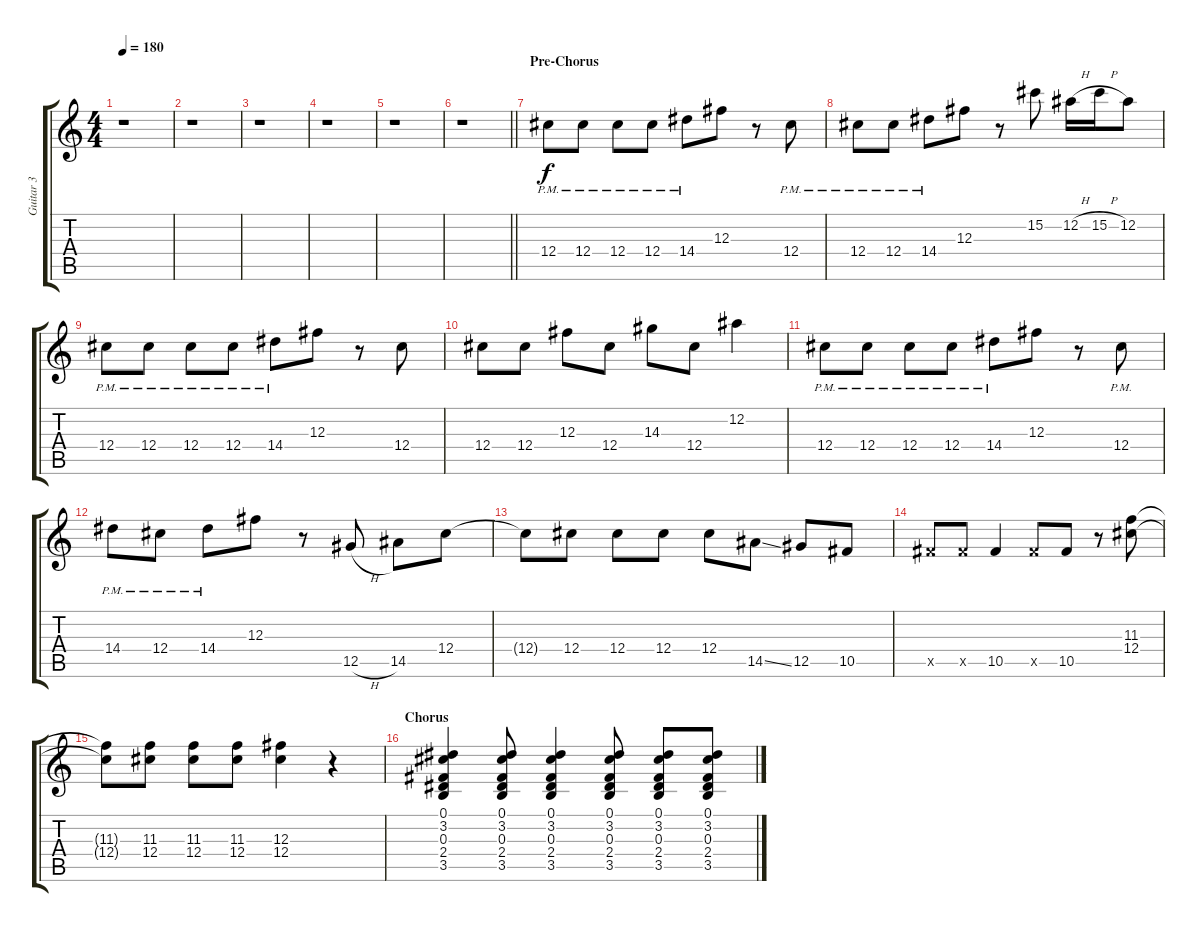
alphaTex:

\track ("Guitar 3" "Guitar 3") {instrument overdrivenguitar}
\staff {score tabs}
\tuning (Eb4 Bb3 Gb3 Db3 Ab2 Eb2) {hide}
\ts (4 4)
\tempo 180
\clef g2
\ks c
r.1{dy f} |
r.1 |
r.1 |
r.1 |
r.1 |
\barLineRight lightlight
r.1 |
\section ("" "Pre-Chorus")
12.4{pm}.8 12.4{pm}.8 12.4{pm}.8 12.4{pm}.8 14.4{pm}.8 12.3.8 r.8 12.4{pm}.8 |
12.4{pm}.8 12.4{pm}.8 14.4{pm}.8 12.3.8 r.8 15.2.8 12.2{h}.16 15.2{h}.16 12.2.8 |
12.4{pm}.8 12.4{pm}.8 12.4{pm}.8 12.4{pm}.8 14.4{pm}.8 12.3.8 r.8 12.4.8 |
12.4.8 12.4.8 12.3.8 12.4.8 14.3.8 12.4.8 12.2.4 |
12.4{pm}.8 12.4{pm}.8 12.4{pm}.8 12.4{pm}.8 14.4{pm}.8 12.3.8 r.8 12.4{pm}.8 |
14.4{pm}.8 12.4{pm}.8 14.4{pm}.8 12.3.8 r.8 12.5{h}.8 14.5.8 12.4.8 |
12.4{t}.8 12.4.8 12.4.8 12.4.8 12.4.8 14.5{ss}.8 12.5.8 10.5.8 |
10.5{x}.8 10.5{x}.8 10.5.4 10.5{x}.8 10.5.8 r.8 (11.3 12.4).8 |
(11.3{t} 12.4{t}).8 (11.3 12.4).8 (11.3 12.4).8 (11.3 12.4).8 (12.3 12.4).4 r.4 |
\section ("" "Chorus")
(0.1 3.2 0.3 2.4 3.5).4 (0.1 3.2 0.3 2.4 3.5).8 (0.1 3.2 0.3 2.4 3.5).4 (0.1 3.2 0.3 2.4 3.5).8 (0.1 3.2 0.3 2.4 3.5).8 (0.1 3.2 0.3 2.4 3.5).8
